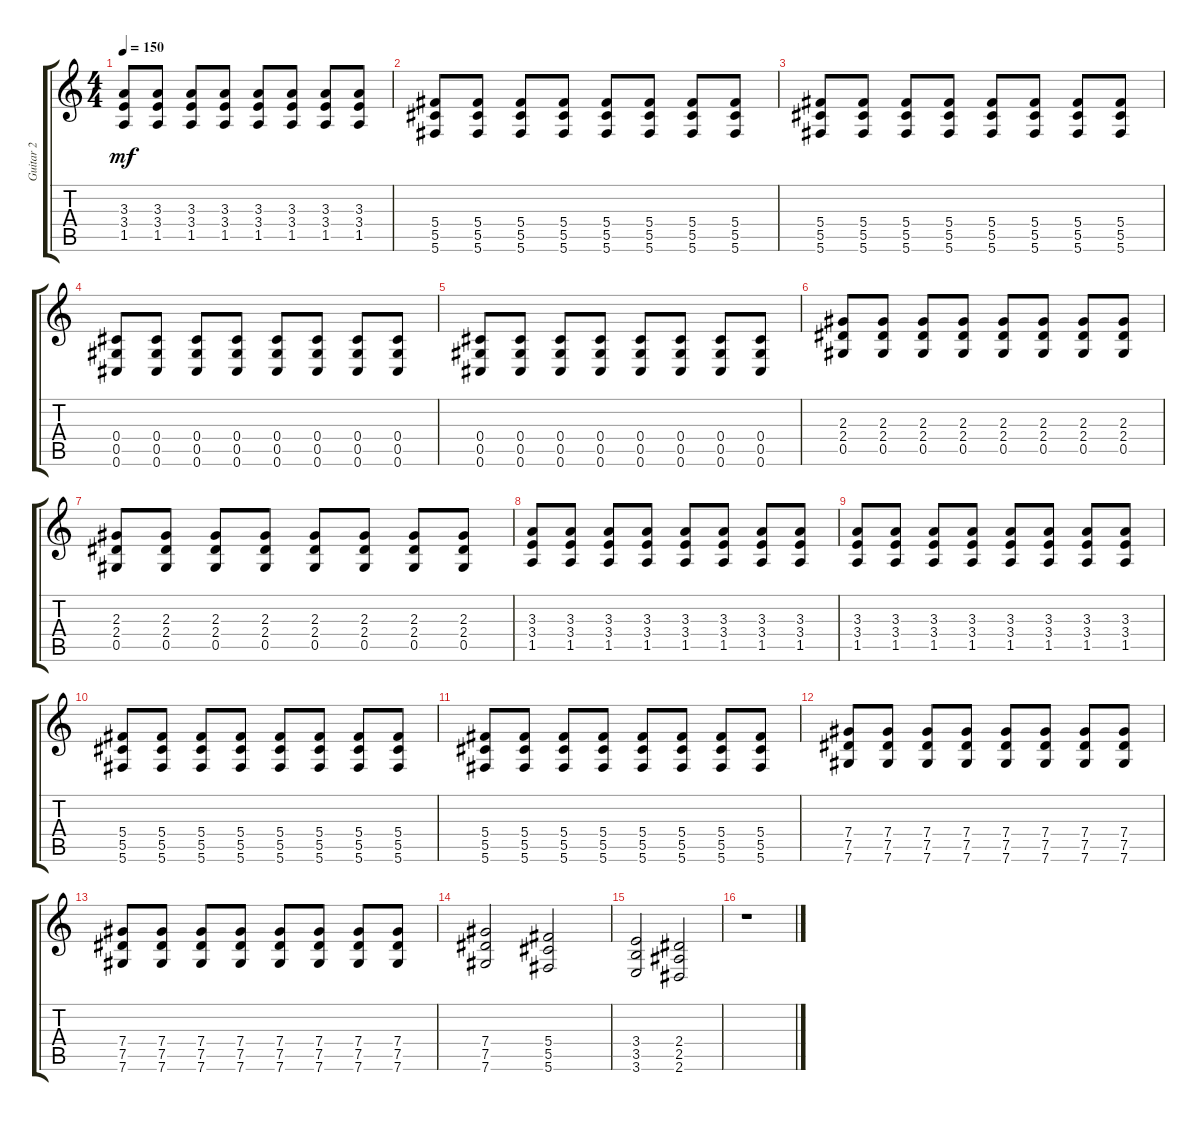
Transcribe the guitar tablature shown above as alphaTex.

\track ("Guitar 2" "Guitar 2") {instrument distortionguitar}
\staff {score tabs}
\tuning (Eb4 Bb3 Gb3 Db3 Ab2 Db2) {hide}
\ts (4 4)
\tempo 150
\clef g2
\ks c
(3.3 3.4 1.5).8{dy mf} (3.3 3.4 1.5).8 (3.3 3.4 1.5).8 (3.3 3.4 1.5).8 (3.3 3.4 1.5).8 (3.3 3.4 1.5).8 (3.3 3.4 1.5).8 (3.3 3.4 1.5).8 |
(5.4 5.5 5.6).8 (5.4 5.5 5.6).8 (5.4 5.5 5.6).8 (5.4 5.5 5.6).8 (5.4 5.5 5.6).8 (5.4 5.5 5.6).8 (5.4 5.5 5.6).8 (5.4 5.5 5.6).8 |
(5.4 5.5 5.6).8 (5.4 5.5 5.6).8 (5.4 5.5 5.6).8 (5.4 5.5 5.6).8 (5.4 5.5 5.6).8 (5.4 5.5 5.6).8 (5.4 5.5 5.6).8 (5.4 5.5 5.6).8 |
(0.4 0.5 0.6).8 (0.4 0.5 0.6).8 (0.4 0.5 0.6).8 (0.4 0.5 0.6).8 (0.4 0.5 0.6).8 (0.4 0.5 0.6).8 (0.4 0.5 0.6).8 (0.4 0.5 0.6).8 |
(0.4 0.5 0.6).8 (0.4 0.5 0.6).8 (0.4 0.5 0.6).8 (0.4 0.5 0.6).8 (0.4 0.5 0.6).8 (0.4 0.5 0.6).8 (0.4 0.5 0.6).8 (0.4 0.5 0.6).8 |
(2.3 2.4 0.5).8 (2.3 2.4 0.5).8 (2.3 2.4 0.5).8 (2.3 2.4 0.5).8 (2.3 2.4 0.5).8 (2.3 2.4 0.5).8 (2.3 2.4 0.5).8 (2.3 2.4 0.5).8 |
(2.3 2.4 0.5).8 (2.3 2.4 0.5).8 (2.3 2.4 0.5).8 (2.3 2.4 0.5).8 (2.3 2.4 0.5).8 (2.3 2.4 0.5).8 (2.3 2.4 0.5).8 (2.3 2.4 0.5).8 |
(3.3 3.4 1.5).8 (3.3 3.4 1.5).8 (3.3 3.4 1.5).8 (3.3 3.4 1.5).8 (3.3 3.4 1.5).8 (3.3 3.4 1.5).8 (3.3 3.4 1.5).8 (3.3 3.4 1.5).8 |
(3.3 3.4 1.5).8 (3.3 3.4 1.5).8 (3.3 3.4 1.5).8 (3.3 3.4 1.5).8 (3.3 3.4 1.5).8 (3.3 3.4 1.5).8 (3.3 3.4 1.5).8 (3.3 3.4 1.5).8 |
(5.4 5.5 5.6).8 (5.4 5.5 5.6).8 (5.4 5.5 5.6).8 (5.4 5.5 5.6).8 (5.4 5.5 5.6).8 (5.4 5.5 5.6).8 (5.4 5.5 5.6).8 (5.4 5.5 5.6).8 |
(5.4 5.5 5.6).8 (5.4 5.5 5.6).8 (5.4 5.5 5.6).8 (5.4 5.5 5.6).8 (5.4 5.5 5.6).8 (5.4 5.5 5.6).8 (5.4 5.5 5.6).8 (5.4 5.5 5.6).8 |
(7.4 7.5 7.6).8 (7.4 7.5 7.6).8 (7.4 7.5 7.6).8 (7.4 7.5 7.6).8 (7.4 7.5 7.6).8 (7.4 7.5 7.6).8 (7.4 7.5 7.6).8 (7.4 7.5 7.6).8 |
(7.4 7.5 7.6).8 (7.4 7.5 7.6).8 (7.4 7.5 7.6).8 (7.4 7.5 7.6).8 (7.4 7.5 7.6).8 (7.4 7.5 7.6).8 (7.4 7.5 7.6).8 (7.4 7.5 7.6).8 |
(7.4 7.5 7.6).2 (5.4 5.5 5.6).2 |
(3.4 3.5 3.6).2 (2.4 2.5 2.6).2 |
r.1
